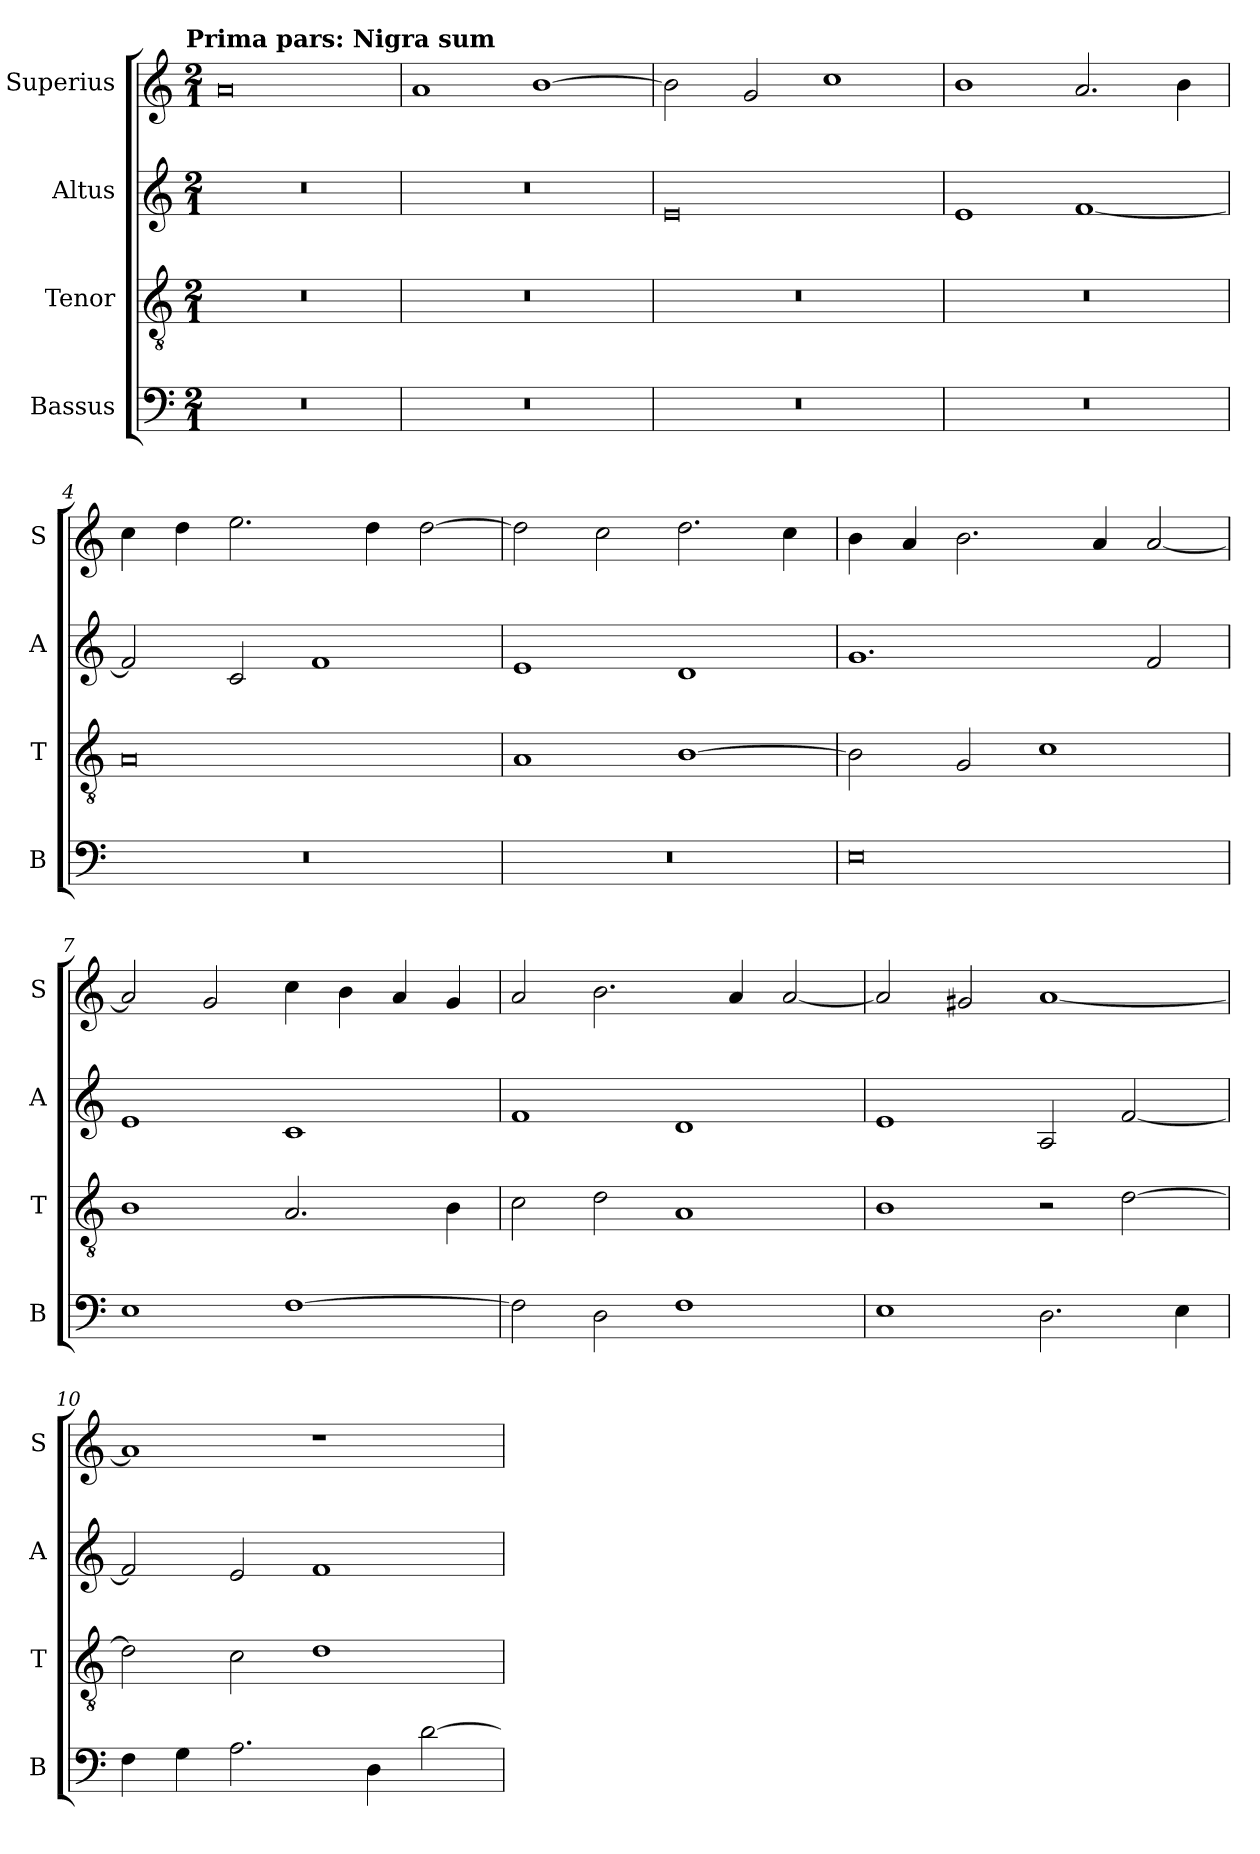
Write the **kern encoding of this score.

**kern	**kern	**kern	**kern
*part4	*part3	*part2	*part1
*staff4	*staff3	*staff2	*staff1
*I"Bassus	*I"Tenor	*I"Altus	*I"Superius
*I'B	*I'T	*I'A	*I'S
*clefF4	*clefGv2	*clefG2	*clefG2
*k[]	*k[]	*k[]	*k[]
*C:	*C:	*C:	*C:
!!LO:TX:omd:t=Prima pars&colon; Nigra sum
*M2/1	*M2/1	*M2/1	*M2/1
=	=	=	=
0r	0r	0r	0a
=1	=1	=1	=1
0r	0r	0r	1a
.	.	.	[1b
=2	=2	=2	=2
0r	0r	0e	2b]
.	.	.	2g
.	.	.	1cc
=3	=3	=3	=3
0r	0r	1e	1b
.	.	[1f	2.a
.	.	.	4b
=4	=4	=4	=4
0r	0A	2f]	4cc
.	.	.	4dd
.	.	2c	2.ee
.	.	1f	.
.	.	.	4dd
.	.	.	[2dd
=5	=5	=5	=5
0r	1A	1e	2dd]
.	.	.	2cc
.	[1B	1d	2.dd
.	.	.	4cc
=6	=6	=6	=6
0E	2B]	1.g	4b
.	.	.	4a
.	2G	.	2.b
.	1c	.	.
.	.	.	4a
.	.	2f	[2a
=7	=7	=7	=7
1E	1B	1e	2a]
.	.	.	2g
[1F	2.A	1c	4cc
.	.	.	4b
.	.	.	4a
.	4B	.	4g
=8	=8	=8	=8
2F]	2c	1f	2a
2D	2d	.	2.b
1F	1A	1d	.
.	.	.	4a
.	.	.	[2a
=9	=9	=9	=9
1E	1B	1e	2a]
.	.	.	2g#X
2.D	2r	2A	[1a
.	[2d	[2f	.
4E	.	.	.
=10	=10	=10	=10
4F	2d]	2f]	1a]
4G	.	.	.
2.A	2c	2e	.
.	1d	1f	1r
4D	.	.	.
[2d	.	.	.
=	=	=	=
*-	*-	*-	*-
